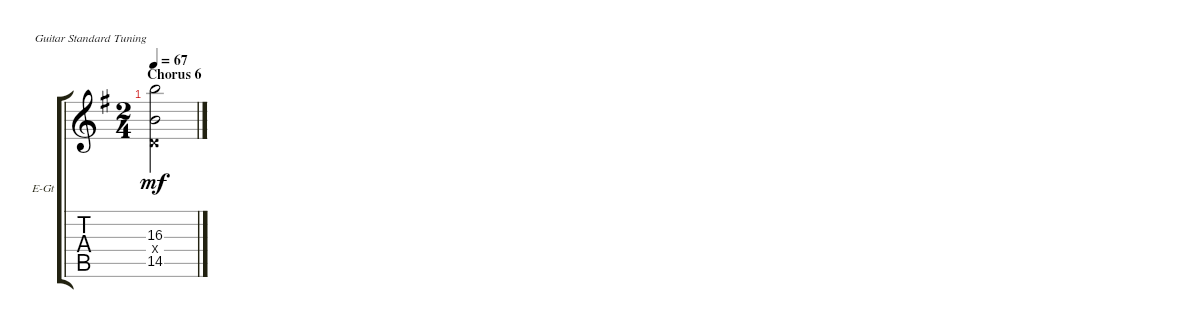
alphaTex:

\bracketExtendMode groupsimilarinstruments
\firstSystemTrackNameOrientation horizontal
\otherSystemsTrackNameOrientation horizontal
\track ("guitar solo end (Anton Zulganov)" "E-Gt") {instrument electricguitarclean}
\staff {score tabs}
\tuning (E4 B3 G3 D3 A2 E2)
\ts (2 4)
\section ("" "Chorus 6")
\tempo 67
\clef g2
\scale
0.333333
\ks eminor
(14.5 0.4{x} 16.3).2{dy mf} |
\scale
0.333333 |
\scale
0.333333 |
\scale
0.333333 |
\scale
0.333333 |
\scale
0.333333 |
\scale
0.333333 |
\scale
0.333333 |
\scale
0.333333 |
\scale
0.333333 |
\scale
0.333333 |
\scale
0.333333 |
\scale
0.333333 |
\scale
0.333333 |
\scale
0.333333 |
\scale
0.333333
